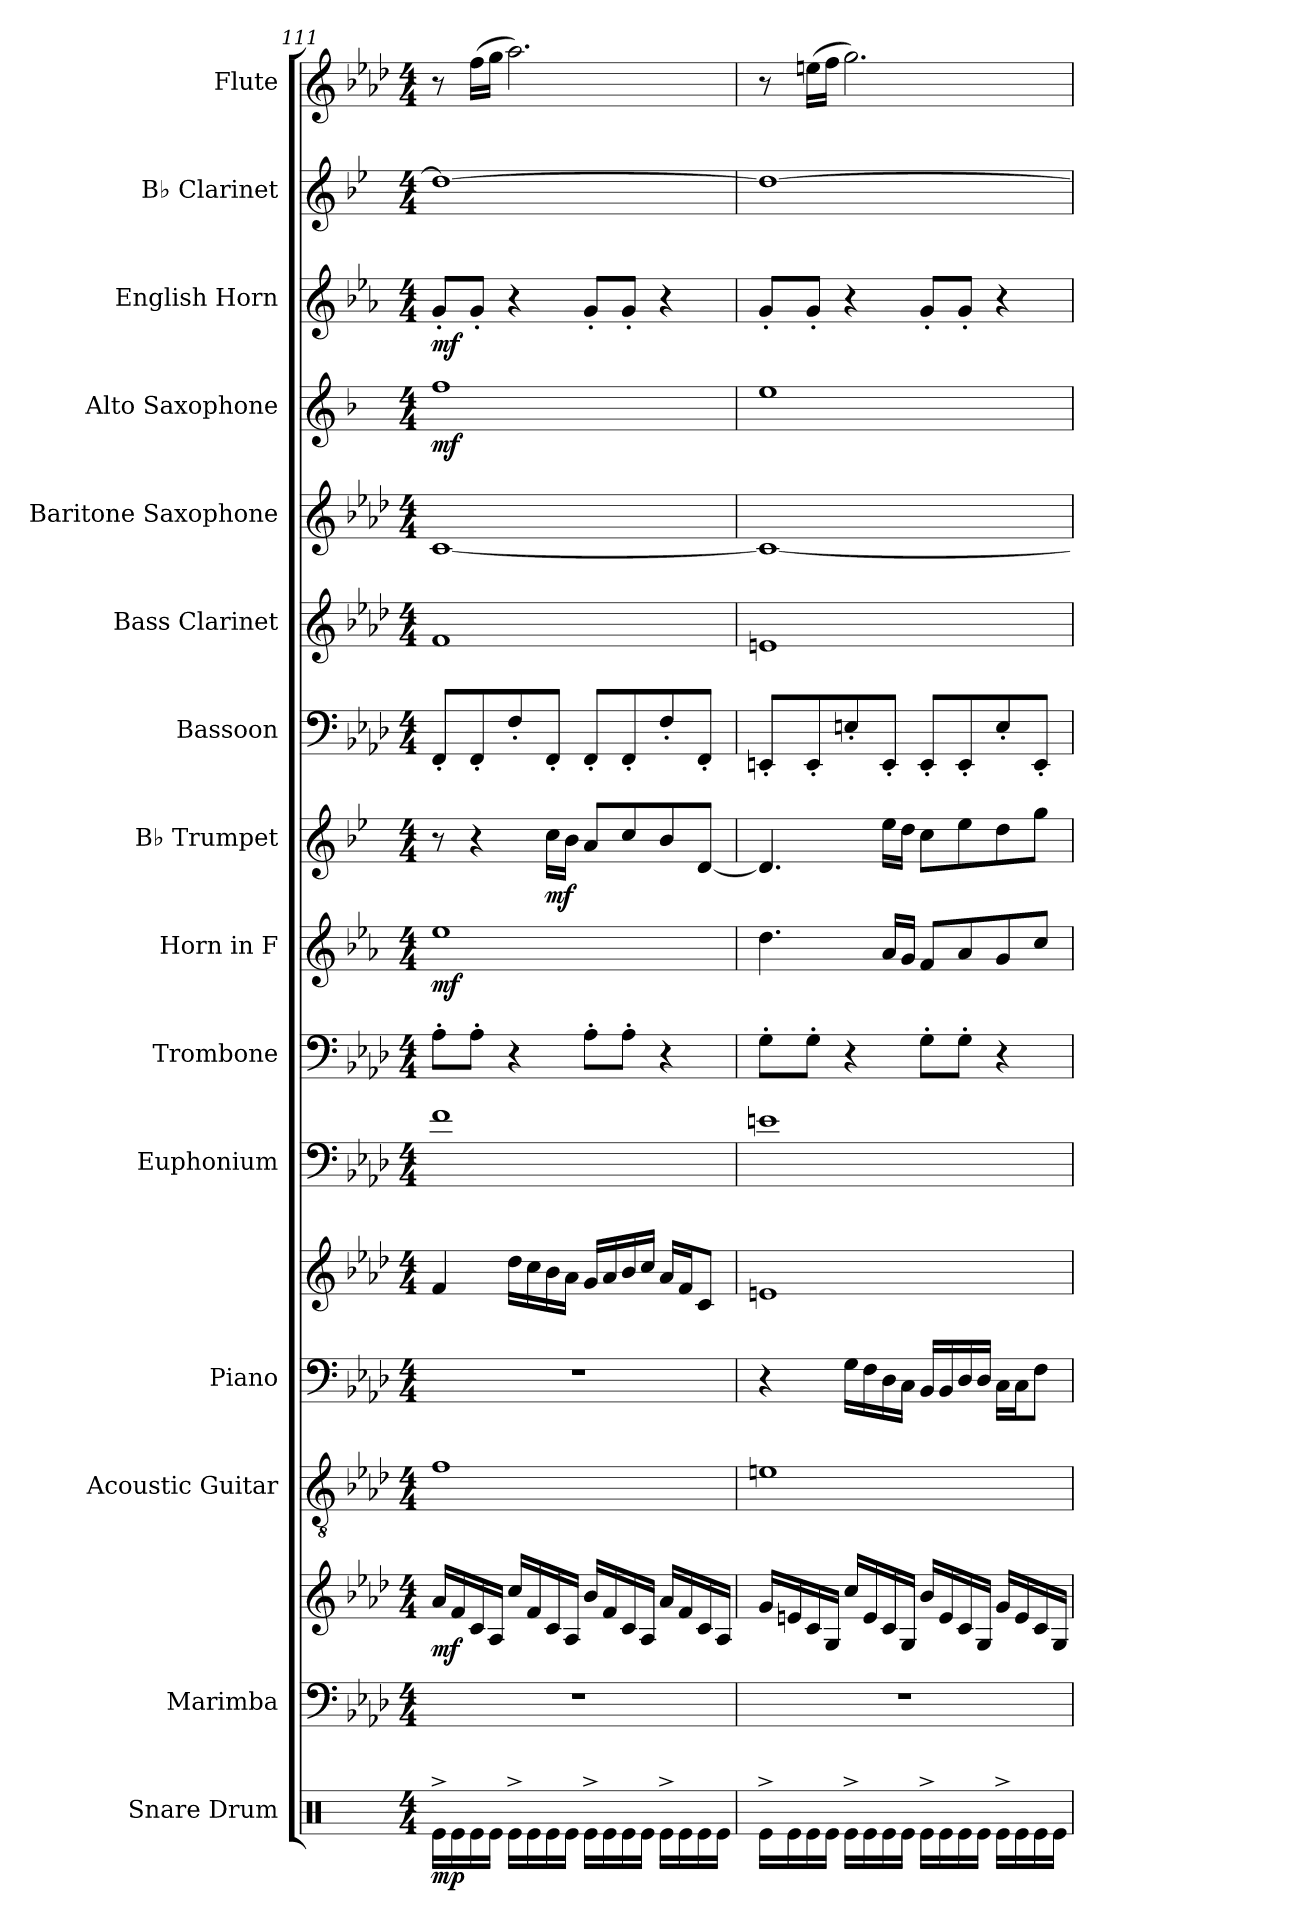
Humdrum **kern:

**kern	**dynam	**kern	**kern	**dynam	**kern	**kern	**kern	**kern	**kern	**kern	**dynam	**kern	**dynam	**kern	**kern	**kern	**kern	**dynam	**kern	**dynam	**kern	**kern
*part15	*part15	*part14	*part14	*part14	*part13	*part12	*part12	*part11	*part10	*part9	*part9	*part8	*part8	*part7	*part6	*part5	*part4	*part4	*part3	*part3	*part2	*part1
*staff17	*staff17	*staff16	*staff15	*staff15/16	*staff14	*staff13	*staff12	*staff11	*staff10	*staff9	*staff9	*staff8	*staff8	*staff7	*staff6	*staff5	*staff4	*staff4	*staff3	*staff3	*staff2	*staff1
*I"Snare Drum	*	*I"Marimba	*	*	*I"Acoustic Guitar	*I"Piano	*	*I"Euphonium	*I"Trombone	*I"Horn in F	*	*I"B♭ Trumpet	*	*I"Bassoon	*I"Bass Clarinet	*I"Baritone Saxophone	*I"Alto Saxophone	*	*I"English Horn	*	*I"B♭ Clarinet	*I"Flute
*I'Sn. Dr.	*	*I'Mrm.	*	*	*I'Guit.	*I'Pno.	*	*I'Eu.	*I'Trb.	*	*	*I'B♭ Tpt.	*	*I'Bsn.	*I'B. Cl.	*I'Bar. Sax.	*I'A. Sax.	*	*I'E. Hn.	*	*I'B♭ Cl.	*I'Fl.
*clefX	*	*clefF4	*clefG2	*	*clefGv2	*clefF4	*clefG2	*clefF4	*clefF4	*clefG2	*	*clefG2	*	*clefF4	*clefG2	*clefG2	*clefG2	*	*clefG2	*	*clefG2	*clefG2
*	*	*	*	*	*	*	*	*	*	*ITrd4c7	*	*ITrd1c2	*	*	*ITrd8c14	*ITrd12c21	*ITrd5c9	*	*ITrd4c7	*	*ITrd1c2	*
*k[]	*	*k[b-e-a-d-]	*k[b-e-a-d-]	*	*k[b-e-a-d-]	*k[b-e-a-d-]	*k[b-e-a-d-]	*k[b-e-a-d-]	*k[b-e-a-d-]	*k[b-e-a-d-]	*	*k[b-e-a-d-]	*	*k[b-e-a-d-]	*k[b-e-a-d-]	*k[b-e-a-d-]	*k[b-e-a-d-]	*	*k[b-e-a-d-]	*	*k[b-e-a-d-]	*k[b-e-a-d-]
*M4/4	*	*M4/4	*M4/4	*	*M4/4	*M4/4	*M4/4	*M4/4	*M4/4	*M4/4	*	*M4/4	*	*M4/4	*M4/4	*M4/4	*M4/4	*	*M4/4	*	*M4/4	*M4/4
=111	=111	=111	=111	=111	=111	=111	=111	=111	=111	=111	=111	=111	=111	=111	=111	=111	=111	=111	=111	=111	=111	=111
!	!LO:DY:b	!	!	!LO:DY:b	!	!	!	!	!	!	!LO:DY:b	!	!	!	!	!	!	!LO:DY:b	!	!LO:DY:b	!	!
16Re^\LL	mp	1r	16a-/LL	mf	1f	1r	4f/	1f	8A-'\L	1a-	mf	8r	.	8FF'/L	1F	[1C	1a-	mf	8c'/L	mf	1cc_	8r
16Re\	.	.	16f/	.	.	.	.	.	.	.	.	.	.	.	.	.	.	.	.	.	.	.
16Re\	.	.	16c/	.	.	.	.	.	8A-'\J	.	.	4r	.	8FF'/	.	.	.	.	8c'/J	.	.	(16ff\LL
16Re\JJ	.	.	16A-/JJ	.	.	.	.	.	.	.	.	.	.	.	.	.	.	.	.	.	.	16gg\JJ
16Re^\LL	.	.	16cc/LL	.	.	.	16dd-\LL	.	4r	.	.	.	.	8F'/	.	.	.	.	4r	.	.	2.aa-\)
16Re\	.	.	16f/	.	.	.	16cc\	.	.	.	.	.	.	.	.	.	.	.	.	.	.	.
!	!	!	!	!	!	!	!	!	!	!	!	!	!LO:DY:b	!	!	!	!	!	!	!	!	!
16Re\	.	.	16c/	.	.	.	16b-\	.	.	.	.	16b-\LL	mf	8FF'/J	.	.	.	.	.	.	.	.
16Re\JJ	.	.	16A-/JJ	.	.	.	16a-\JJ	.	.	.	.	16a-\JJ	.	.	.	.	.	.	.	.	.	.
16Re^\LL	.	.	16b-/LL	.	.	.	16g/LL	.	8A-'\L	.	.	8g/L	.	8FF'/L	.	.	.	.	8c'/L	.	.	.
16Re\	.	.	16f/	.	.	.	16a-/	.	.	.	.	.	.	.	.	.	.	.	.	.	.	.
16Re\	.	.	16c/	.	.	.	16b-/	.	8A-'\J	.	.	8b-/	.	8FF'/	.	.	.	.	8c'/J	.	.	.
16Re\JJ	.	.	16A-/JJ	.	.	.	16cc/JJ	.	.	.	.	.	.	.	.	.	.	.	.	.	.	.
16Re^\LL	.	.	16a-/LL	.	.	.	16a-/LL	.	4r	.	.	8a-/	.	8F'/	.	.	.	.	4r	.	.	.
16Re\	.	.	16f/	.	.	.	16f/J	.	.	.	.	.	.	.	.	.	.	.	.	.	.	.
16Re\	.	.	16c/	.	.	.	8c/J	.	.	.	.	[8c/J	.	8FF'/J	.	.	.	.	.	.	.	.
16Re\JJ	.	.	16A-/JJ	.	.	.	.	.	.	.	.	.	.	.	.	.	.	.	.	.	.	.
=112	=112	=112	=112	=112	=112	=112	=112	=112	=112	=112	=112	=112	=112	=112	=112	=112	=112	=112	=112	=112	=112	=112
16Re^\LL	.	1r	16g/LL	.	1en	4r	1en	1en	8G'\L	4.g\	.	4.c/]	.	8EEn'/L	1En	1C_	1g	.	8c'/L	.	1cc_	8r
16Re\	.	.	16en/	.	.	.	.	.	.	.	.	.	.	.	.	.	.	.	.	.	.	.
16Re\	.	.	16c/	.	.	.	.	.	8G'\J	.	.	.	.	8EE'/	.	.	.	.	8c'/J	.	.	(16een\LL
16Re\JJ	.	.	16G/JJ	.	.	.	.	.	.	.	.	.	.	.	.	.	.	.	.	.	.	16ff\JJ
16Re^\LL	.	.	16cc/LL	.	.	16G\LL	.	.	4r	.	.	.	.	8En'/	.	.	.	.	4r	.	.	2.gg\)
16Re\	.	.	16e/	.	.	16F\	.	.	.	.	.	.	.	.	.	.	.	.	.	.	.	.
16Re\	.	.	16c/	.	.	16D-\	.	.	.	16d-/LL	.	16dd-\LL	.	8EE'/J	.	.	.	.	.	.	.	.
16Re\JJ	.	.	16G/JJ	.	.	16C\JJ	.	.	.	16c/JJ	.	16cc\JJ	.	.	.	.	.	.	.	.	.	.
16Re^\LL	.	.	16b-/LL	.	.	16BB-/LL	.	.	8G'\L	8B-/L	.	8b-\L	.	8EE'/L	.	.	.	.	8c'/L	.	.	.
16Re\	.	.	16e/	.	.	16BB-/	.	.	.	.	.	.	.	.	.	.	.	.	.	.	.	.
16Re\	.	.	16c/	.	.	16D-/	.	.	8G'\J	8d-/	.	8dd-\	.	8EE'/	.	.	.	.	8c'/J	.	.	.
16Re\JJ	.	.	16G/JJ	.	.	16D-/JJ	.	.	.	.	.	.	.	.	.	.	.	.	.	.	.	.
16Re^\LL	.	.	16g/LL	.	.	16C\LL	.	.	4r	8c/	.	8cc\	.	8E'/	.	.	.	.	4r	.	.	.
16Re\	.	.	16e/	.	.	16C\J	.	.	.	.	.	.	.	.	.	.	.	.	.	.	.	.
16Re\	.	.	16c/	.	.	8F\J	.	.	.	8f/J	.	8ff\J	.	8EE'/J	.	.	.	.	.	.	.	.
16Re\JJ	.	.	16G/JJ	.	.	.	.	.	.	.	.	.	.	.	.	.	.	.	.	.	.	.
=	=	=	=	=	=	=	=	=	=	=	=	=	=	=	=	=	=	=	=	=	=	=
*-	*-	*-	*-	*-	*-	*-	*-	*-	*-	*-	*-	*-	*-	*-	*-	*-	*-	*-	*-	*-	*-	*-
